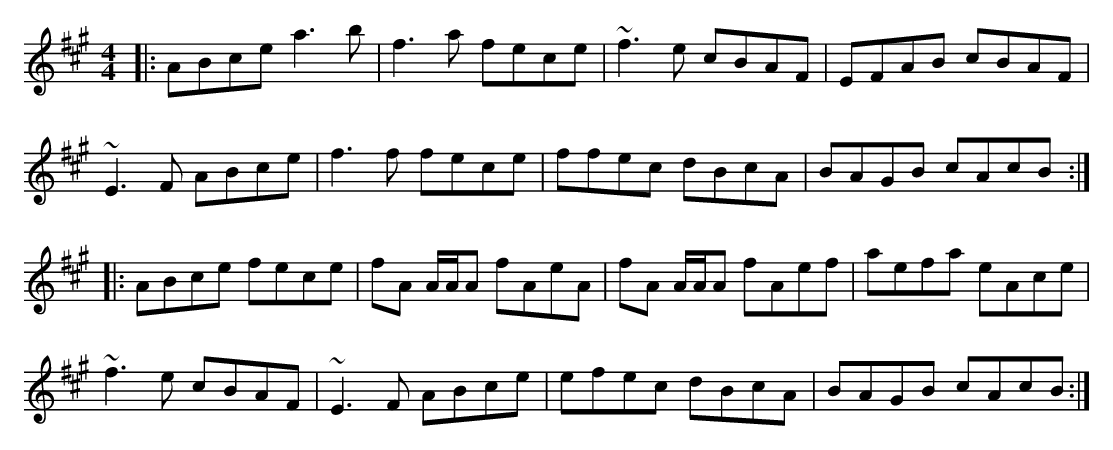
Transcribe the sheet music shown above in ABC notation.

X:1
M:4/4
K:A
|:ABce a3b|f3a fece|~f3e cBAF|EFAB cBAF|
~E3F ABce|f3f fece|ffec dBcA|BAGB cAcB:|
|:ABce fece|fA A/A/A fAeA|fA A/A/A fAef|aefa eAce|
~f3e cBAF|~E3F ABce|efec dBcA|BAGB cAcB:|
